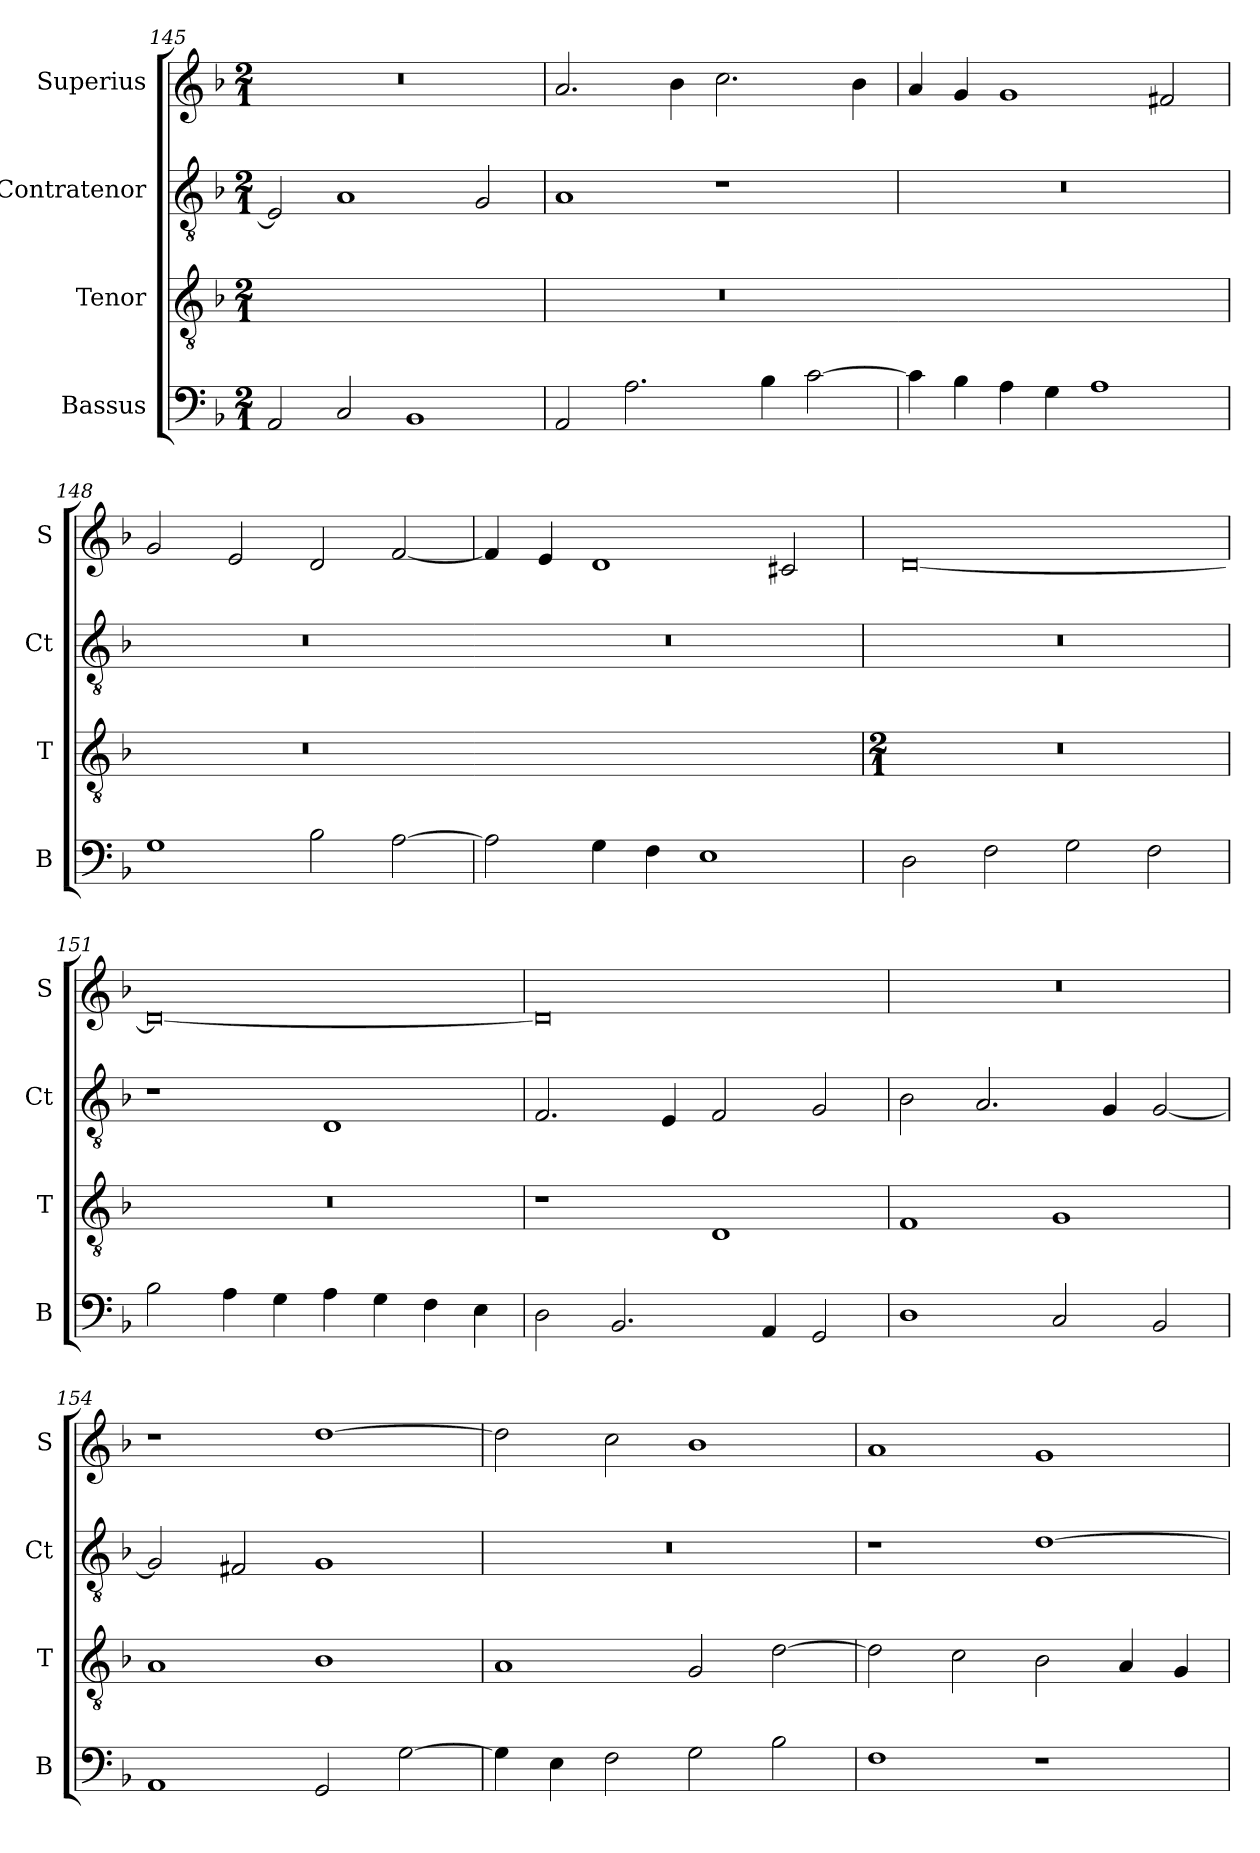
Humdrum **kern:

**kern	**kern	**kern	**kern
*part4	*part3	*part2	*part1
*staff4	*staff3	*staff2	*staff1
*I"Bassus	*I"Tenor	*I"Contratenor	*I"Superius
*I'B	*I'T	*I'Ct	*I'S
*clefF4	*clefGv2	*clefGv2	*clefG2
*k[b-]	*k[b-]	*k[b-]	*k[b-]
*M2/1	*M2/1	*M2/1	*M2/1
=145	=145	=145	=145
!	!LO:N:vis=1	!	!
2AA/	0ryy	2E/]	0r
2C/	.	1A	.
1BB-	.	.	.
.	.	2G/	.
=146	=146	=146	=146
!	!LO:N:vis=1	!	!
2AA/	0r	1A	2.a/
2.A\	.	.	.
.	.	.	4b-\
.	.	1r	2.cc\
4B-\	.	.	.
[2c\	.	.	.
.	.	.	4b-\
=147	=147-	=147	=147
!	!LO:N:vis=1	!	!
4c\]	0ryy	0r	4a/
4B-\	.	.	4g/
4A\	.	.	1g
4G\	.	.	.
1A	.	.	.
.	.	.	2f#X/
=148	=148	=148	=148
!	!LO:N:vis=1	!	!
1G	0r	0r	2g/
.	.	.	2e/
2B-\	.	.	2d/
[2A\	.	.	[2f/
=149	=149-	=149	=149
!	!LO:N:vis=1	!	!
2A\]	0ryy	0r	4f/]
.	.	.	4e/
4G\	.	.	1d
4F\	.	.	.
1E	.	.	.
.	.	.	2c#X/
=150	=150	=150	=150
*	*M2/1	*	*
2D\	0r	0r	[0d
2F\	.	.	.
2G\	.	.	.
2F\	.	.	.
=151	=151	=151	=151
2B-\	0r	1r	0d_
4A\	.	.	.
4G\	.	.	.
4A\	.	1D	.
4G\	.	.	.
4F\	.	.	.
4E\	.	.	.
=152	=152	=152	=152
2D\	1r	2.F/	0d]
2.BB-/	.	.	.
.	.	4E/	.
.	1D	2F/	.
4AA/	.	.	.
2GG/	.	2G/	.
=153	=153	=153	=153
1D	1F	2B-\	0r
.	.	2.A/	.
2C/	1G	.	.
.	.	4G/	.
2BB-/	.	[2G/	.
=154	=154	=154	=154
1AA	1A	2G/]	1r
.	.	2F#X/	.
2GG/	1B-	1G	[1dd
[2G\	.	.	.
=155	=155	=155	=155
4G\]	1A	0r	2dd\]
4E\	.	.	.
2F\	.	.	2cc\
2G\	2G/	.	1b-
2B-\	[2d\	.	.
=156	=156	=156	=156
1F	2d\]	1r	1a
.	2c\	.	.
1r	2B-\	[1d	1g
.	4A/	.	.
.	4G/	.	.
=	=	=	=
*-	*-	*-	*-
